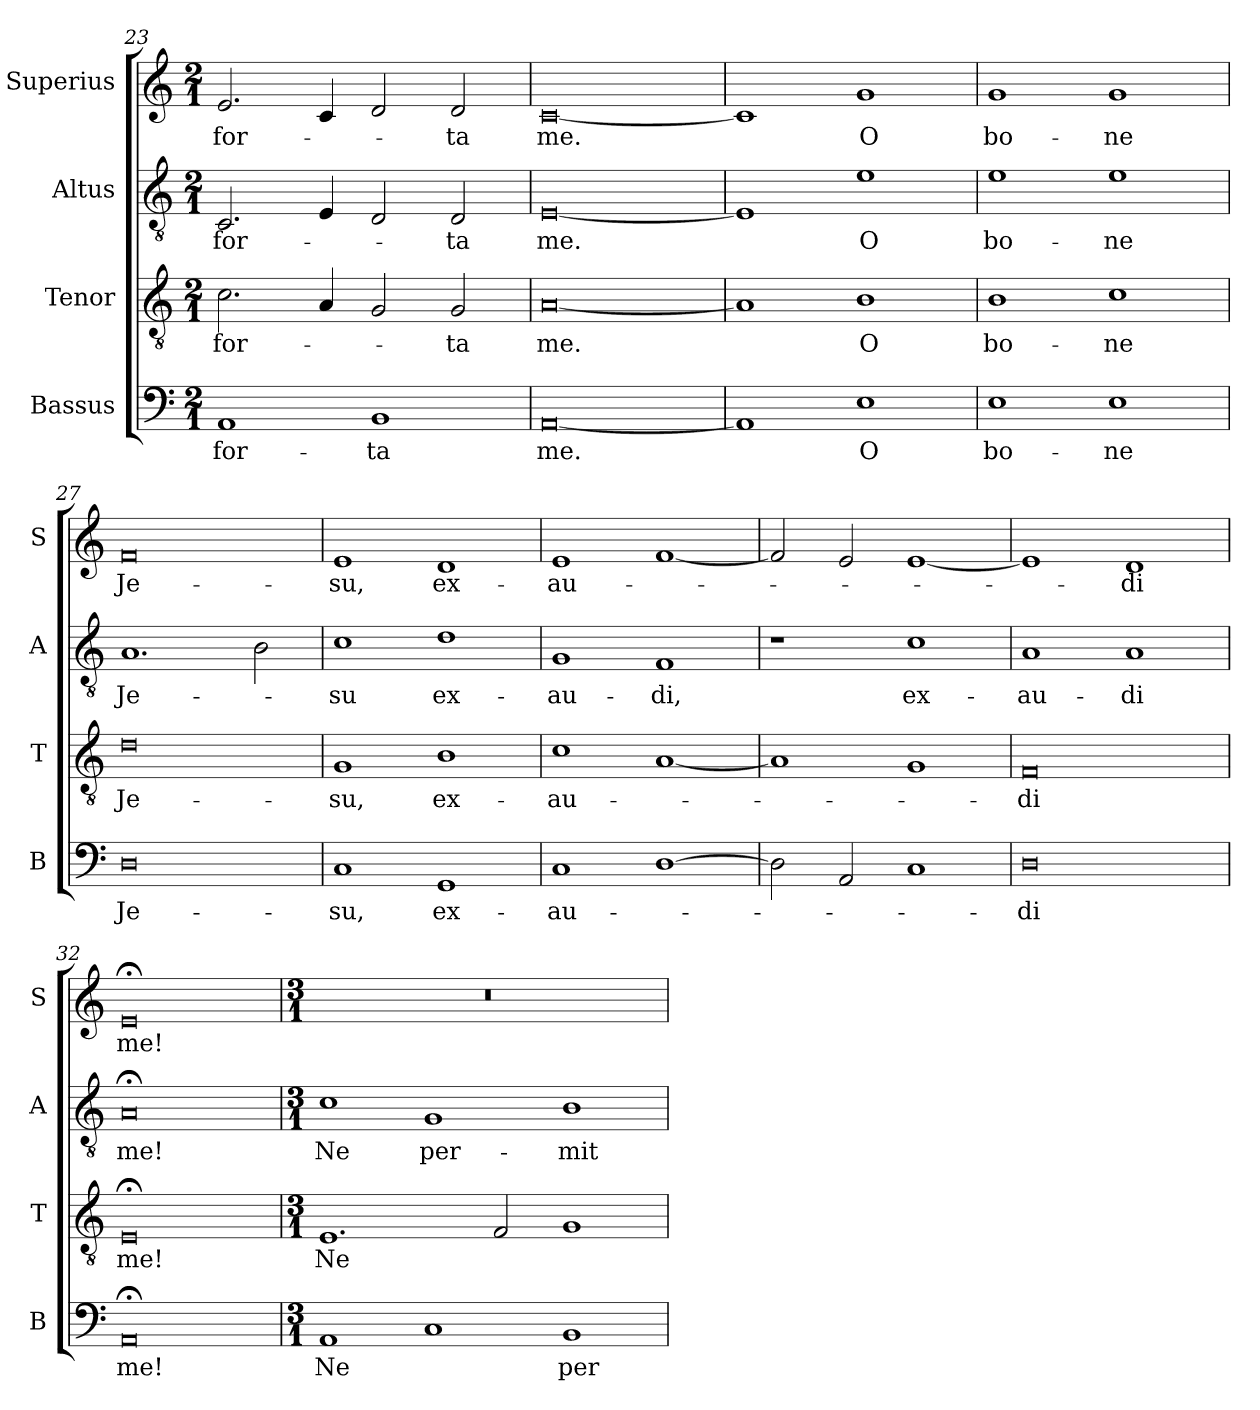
**kern	**text	**kern	**text	**kern	**text	**kern	**text
*part4	*part4	*part3	*part3	*part2	*part2	*part1	*part1
*staff4	*staff4	*staff3	*staff3	*staff2	*staff2	*staff1	*staff1
*I"Bassus	*	*I"Tenor	*	*I"Altus	*	*I"Superius	*
*I'B	*	*I'T	*	*I'A	*	*I'S	*
*clefF4	*	*clefGv2	*	*clefGv2	*	*clefG2	*
*k[]	*	*k[]	*	*k[]	*	*k[]	*
*M2/1	*	*M2/1	*	*M2/1	*	*M2/1	*
=23	=23	=23	=23	=23	=23	=23	=23
!	!LO:LY:i	!	!LO:LY:i	!	!LO:LY:i	!	!
1AA	-for-	2.c	-for-	2.C	-for-	2.e	-for-
.	.	4A	.	4E	.	4c	.
!	!LO:LY:i	!	!	!	!	!	!
1BB	-ta	2G	.	2D	.	2d	.
!	!	!	!LO:LY:i	!	!LO:LY:i	!	!
.	.	2G	-ta	2D	-ta	2d	-ta
=24	=24	=24	=24	=24	=24	=24	=24
!	!LO:LY:i	!	!LO:LY:i	!	!LO:LY:i	!	!
[0AA	me.	[0A	me.	[0E	me.	[0c	me.
=25	=25	=25	=25	=25	=25	=25	=25
1AA]	.	1A]	.	1E]	.	1c]	.
1E	O	1B	O	1e	O	1g	O
=26	=26	=26	=26	=26	=26	=26	=26
1E	bo-	1B	bo-	1e	bo-	1g	bo-
1E	-ne	1c	-ne	1e	-ne	1g	-ne
=27	=27	=27	=27	=27	=27	=27	=27
0D	Je-	0d	Je-	1.A	Je-	0f	Je-
.	.	.	.	2B	.	.	.
=28	=28	=28	=28	=28	=28	=28	=28
1C	-su,	1G	-su,	1c	-su	1e	-su,
!	!	!	!	!	!LO:LY:i	!	!
1GG	ex-	1B	ex-	1d	ex-	1d	ex-
=29	=29	=29	=29	=29	=29	=29	=29
!	!	!	!	!	!LO:LY:i	!	!
1C	-au-	1c	-au-	1G	-au-	1e	-au-
!	!	!	!	!	!LO:LY:i	!	!
[1D	.	[1A	.	1F	-di,	[1f	.
=30	=30	=30	=30	=30	=30	=30	=30
2D]	.	1A]	.	1r	.	2f]	.
2AA	.	.	.	.	.	2e	.
!	!	!	!	!	!LO:LY:i	!	!
1C	.	1G	.	1c	ex-	[1e	.
=31	=31	=31	=31	=31	=31	=31	=31
!	!	!	!	!	!LO:LY:i	!	!
0D	-di	0F	-di	1A	-au-	1e]	.
!	!	!	!	!	!LO:LY:i	!	!
.	.	.	.	1A	-di	1d	-di
=32	=32	=32	=32	=32	=32	=32	=32
0AA;<	me!	0E;<	me!	0A;<	me!	0e;<	me!
=33	=33	=33	=33	=33	=33	=33	=33
*M3/1	*	*M3/1	*	*M3/1	*	*M3/1	*
1AA	Ne	1.E	Ne	1c	Ne	0.r	.
1C	.	.	.	1G	per-	.	.
.	.	2F	.	.	.	.	.
1BB	per-	1G	.	1B	-mit-	.	.
=	=	=	=	=	=	=	=
*-	*-	*-	*-	*-	*-	*-	*-
